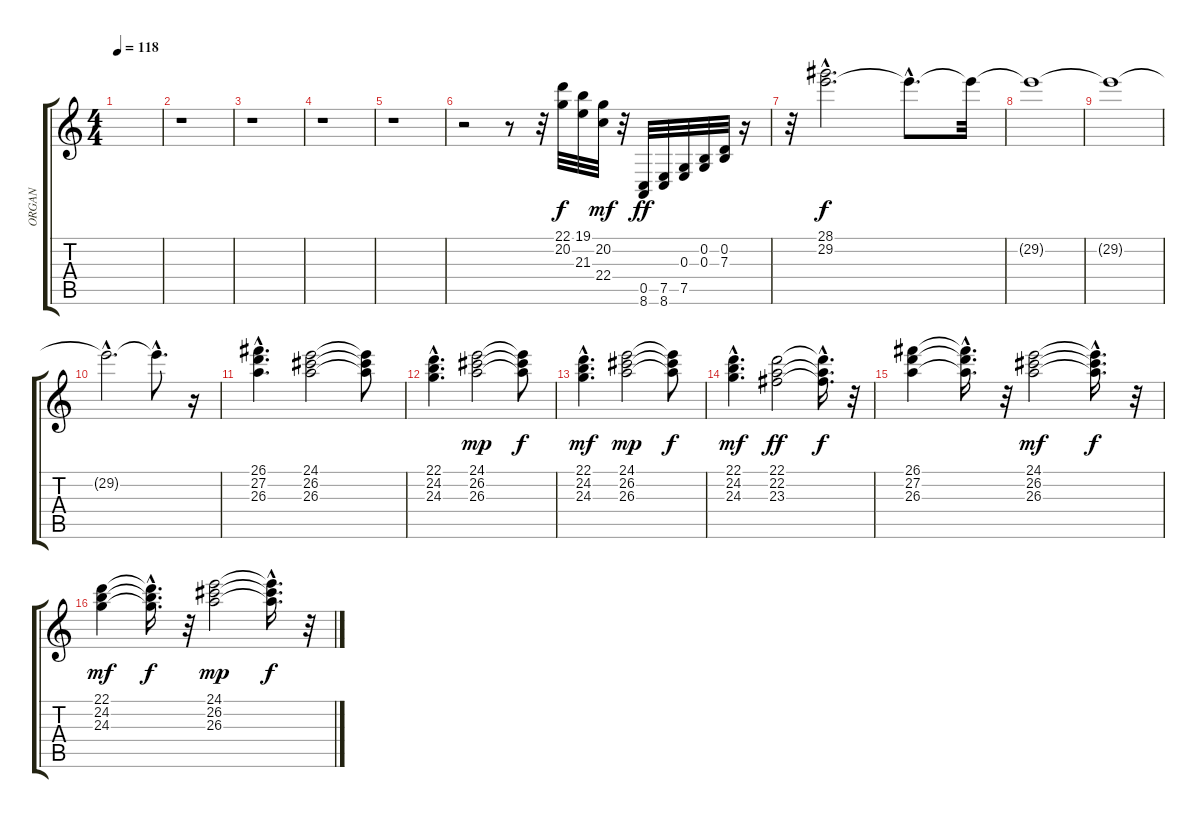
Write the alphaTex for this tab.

\track ("ORGAN" "ORGAN") {instrument rockorgan}
\staff {score tabs}
\tuning (E4 B3 G3 D3 A2 E2) {hide}
\ts (4 4)
\tempo 118
\clef g2
\ks c
|
r.1 |
r.1 |
r.1 |
r.1 |
r.2 r.8 r.32 (22.1 20.2).32 (19.1 21.3).32{dy f} (20.2 22.4).32{dy mf} r.32 (0.5 8.6).32{dy ff} (7.5 8.6).32 (0.3 7.5).32 (0.2 0.3).32 (0.2 7.3).32 r.16 |
r.32 (28.1 29.2{hac}).2{d dy f} 29.2{hac t}.8{d} 29.2{t}.32 |
29.2{t}.1 |
29.2{t}.1 |
29.2{hac t}.2{d} 29.2{hac t}.8{d} r.16 |
(26.1{hac} 27.2{hac} 26.3{hac}).4{d} (24.1 26.2 26.3).2 (24.1{t} 26.2{t} 26.3{t}).8 |
(22.1{hac} 24.2{hac} 24.3{hac}).4{d} (24.1 26.2 26.3).2{dy mp} (24.1{t} 26.2{t} 26.3{t}).8{dy f} |
(22.1{hac} 24.2{hac} 24.3{hac}).4{d dy mf} (24.1 26.2 26.3).2{dy mp} (24.1{t} 26.2{t} 26.3{t}).8{dy f} |
(22.1{hac} 24.2{hac} 24.3{hac}).4{d dy mf} (22.1 22.2 23.3).2{dy ff} (22.1{hac t} 22.2{hac t} 23.3{hac t}).16{d dy f} r.32 |
(26.1 27.2 26.3).4 (26.1{hac t} 27.2{hac t} 26.3{hac t}).16{d} r.32 (24.1 26.2 26.3).2{dy mf} (24.1{hac t} 26.2{hac t} 26.3{hac t}).16{d dy f} r.32 |
(22.1 24.2 24.3).4{dy mf} (22.1{hac t} 24.2{hac t} 24.3{hac t}).16{d dy f} r.32 (24.1 26.2 26.3).2{dy mp} (24.1{hac t} 26.2{hac t} 26.3{hac t}).16{d dy f} r.32
